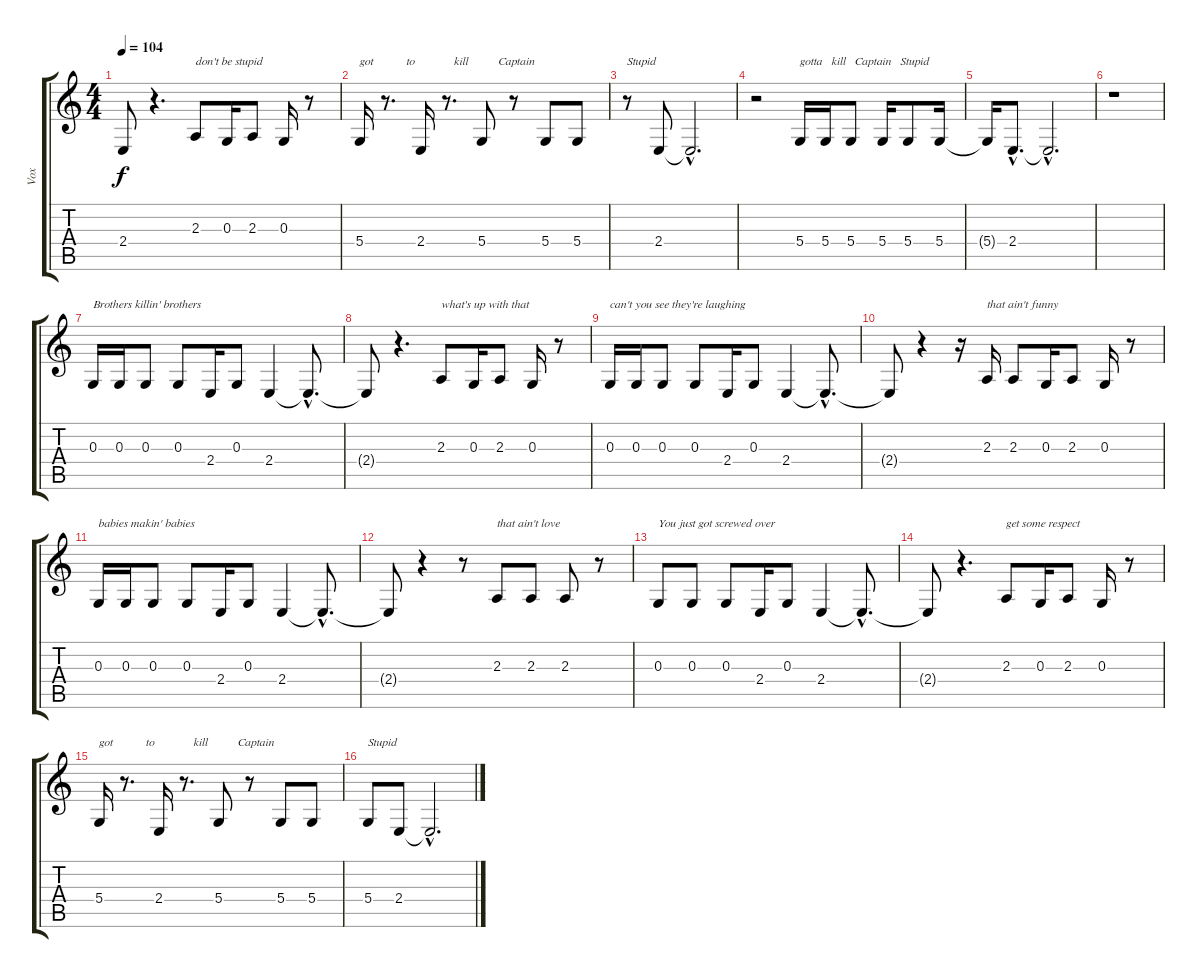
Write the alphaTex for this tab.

\track ("Vox" "Vox") {instrument violin}
\staff {score tabs}
\tuning (E4 B3 G3 D3 A2 E2) {hide}
\ts (4 4)
\tempo 104
\clef g2
\ks c
2.4{t}.8{dy f} r.4{d} 2.3.8{txt "don't be stupid"} 0.3.16 2.3.8 0.3.16 r.8 |
5.4.16{txt "got           to             kill          Captain"} r.8{d} 2.4.16 r.8{d} 5.4.8 r.8 5.4.8 5.4.8 |
r.8{txt "Stupid"} 2.4.8 2.4{hac t}.2{d} |
r.2 5.4.16{txt "gotta   kill   Captain   Stupid"} 5.4.16 5.4.8 5.4.16 5.4.8 5.4.16 |
5.4{t}.16 2.4{hac}.8{d} 2.4{hac t}.2{d} |
r.1 |
0.3.16{txt "Brothers killin' brothers"} 0.3.16 0.3.8 0.3.8 2.4.16 0.3.8 2.4.4 2.4{hac t}.8{d} |
2.4{t}.8 r.4{d} 2.3.8{txt "what's up with that"} 0.3.16 2.3.8 0.3.16 r.8 |
0.3.16{txt "can't you see they're laughing"} 0.3.16 0.3.8 0.3.8 2.4.16 0.3.8 2.4.4 2.4{hac t}.8{d} |
2.4{t}.8 r.4 r.16 2.3.16{txt "that ain't funny"} 2.3.8 0.3.16 2.3.8 0.3.16 r.8 |
0.3.16{txt "babies makin' babies"} 0.3.16 0.3.8 0.3.8 2.4.16 0.3.8 2.4.4 2.4{hac t}.8{d} |
2.4{t}.8 r.4 r.8 2.3.8{txt "that ain't love"} 2.3.8 2.3.8 r.8 |
0.3.8{txt "You just got screwed over"} 0.3.8 0.3.8 2.4.16 0.3.8 2.4.4 2.4{hac t}.8{d} |
2.4{t}.8 r.4{d} 2.3.8{txt "get some respect"} 0.3.16 2.3.8 0.3.16 r.8 |
5.4.16{txt "got           to             kill          Captain"} r.8{d} 2.4.16 r.8{d} 5.4.8 r.8 5.4.8 5.4.8 |
5.4.8{txt "Stupid"} 2.4.8 2.4{hac t}.2{d}
